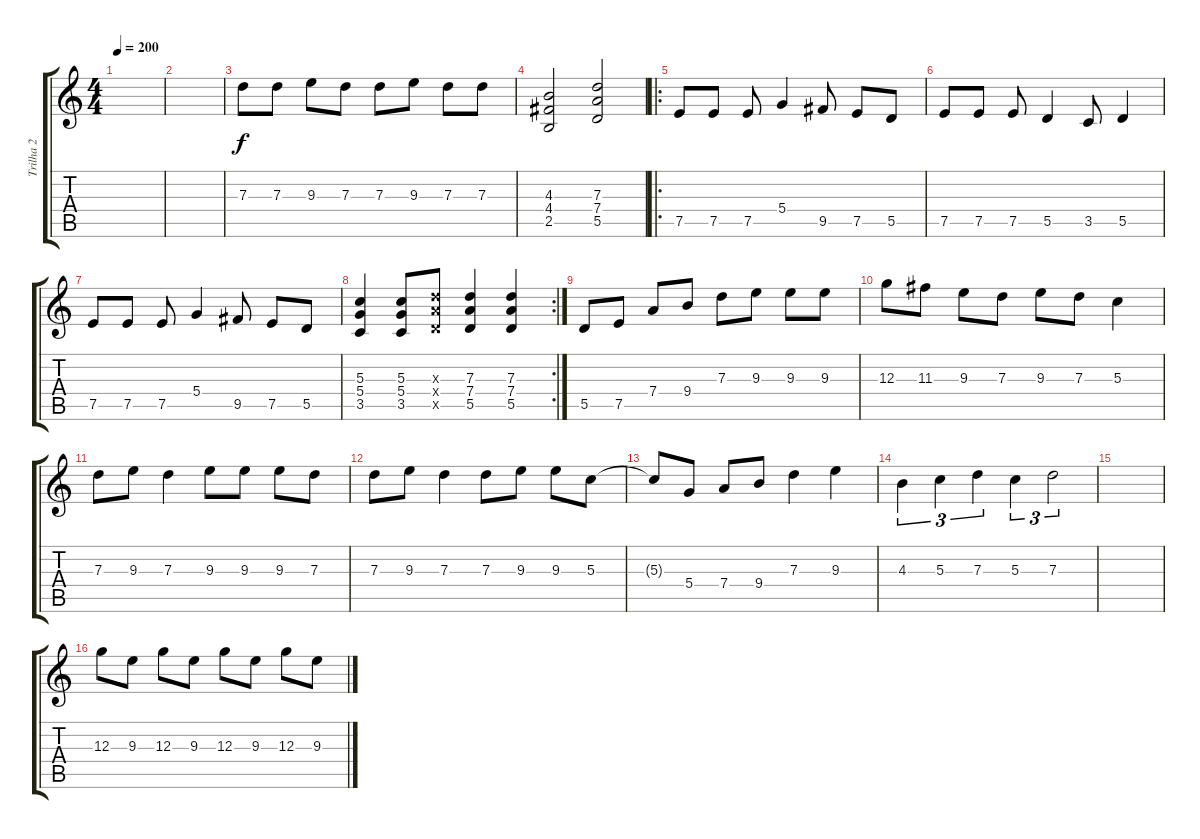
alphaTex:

\track ("Trilha 2" "Trilha 2") {instrument distortionguitar}
\staff {score tabs}
\tuning (E4 B3 G3 D3 A2 E2) {hide}
\ts (4 4)
\tempo 200
\clef g2
\ks c
|
|
7.3.8 7.3.8 9.3.8 7.3.8 7.3.8 9.3.8 7.3.8 7.3.8 |
(4.3 4.4 2.5).2 (7.3 7.4 5.5).2 |
\ro
7.5.8 7.5.8 7.5.8 5.4.4 9.5.8 7.5.8 5.5.8 |
7.5.8 7.5.8 7.5.8 5.5.4 3.5.8 5.5.4 |
7.5.8 7.5.8 7.5.8 5.4.4 9.5.8 7.5.8 5.5.8 |
\rc 2
(5.3 5.4 3.5).4 (5.3 5.4 3.5).8 (7.3{x} 7.4{x} 5.5{x}).8 (7.3 7.4 5.5).4 (7.3 7.4 5.5).4 |
5.5.8 7.5.8 7.4.8 9.4.8 7.3.8 9.3.8 9.3.8 9.3.8 |
12.3.8 11.3.8 9.3.8 7.3.8 9.3.8 7.3.8 5.3.4 |
7.3.8 9.3.8 7.3.4 9.3.8 9.3.8 9.3.8 7.3.8 |
7.3.8 9.3.8 7.3.4 7.3.8 9.3.8 9.3.8 5.3.8 |
5.3{t}.8 5.4.8 7.4.8 9.4.8 7.3.4 9.3.4 |
4.3.4{tu (3 2)} 5.3.4{tu (3 2)} 7.3.4{tu (3 2)} 5.3.4{tu (3 2)} 7.3.2{tu (3 2)} |
|
12.3.8 9.3.8 12.3.8 9.3.8 12.3.8 9.3.8 12.3.8 9.3.8
